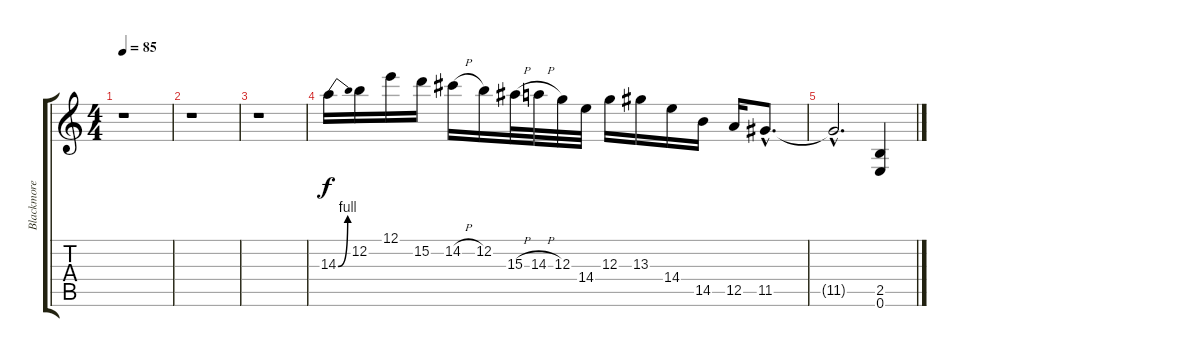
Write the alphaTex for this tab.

\track ("Blackmore solo" "Blackmore ") {instrument overdrivenguitar}
\staff {score tabs}
\tuning (E4 B3 G3 D3 A2 E2) {hide}
\ts (4 4)
\tempo 85
\clef g2
\ks c
r.1{dy f} |
r.1 |
r.1 |
14.3{be (bend 0 0 60 4)}.16 12.2.16 12.1.16 15.2.16 14.2{h}.16 12.2.16 15.3{h}.32 14.3{h}.32 12.3.32 14.4.32 12.3.16 13.3.16 14.4.16 14.5.16 12.5.16 11.5{hac}.8{d} |
11.5{hac t}.2{d} (2.5 0.6).4
